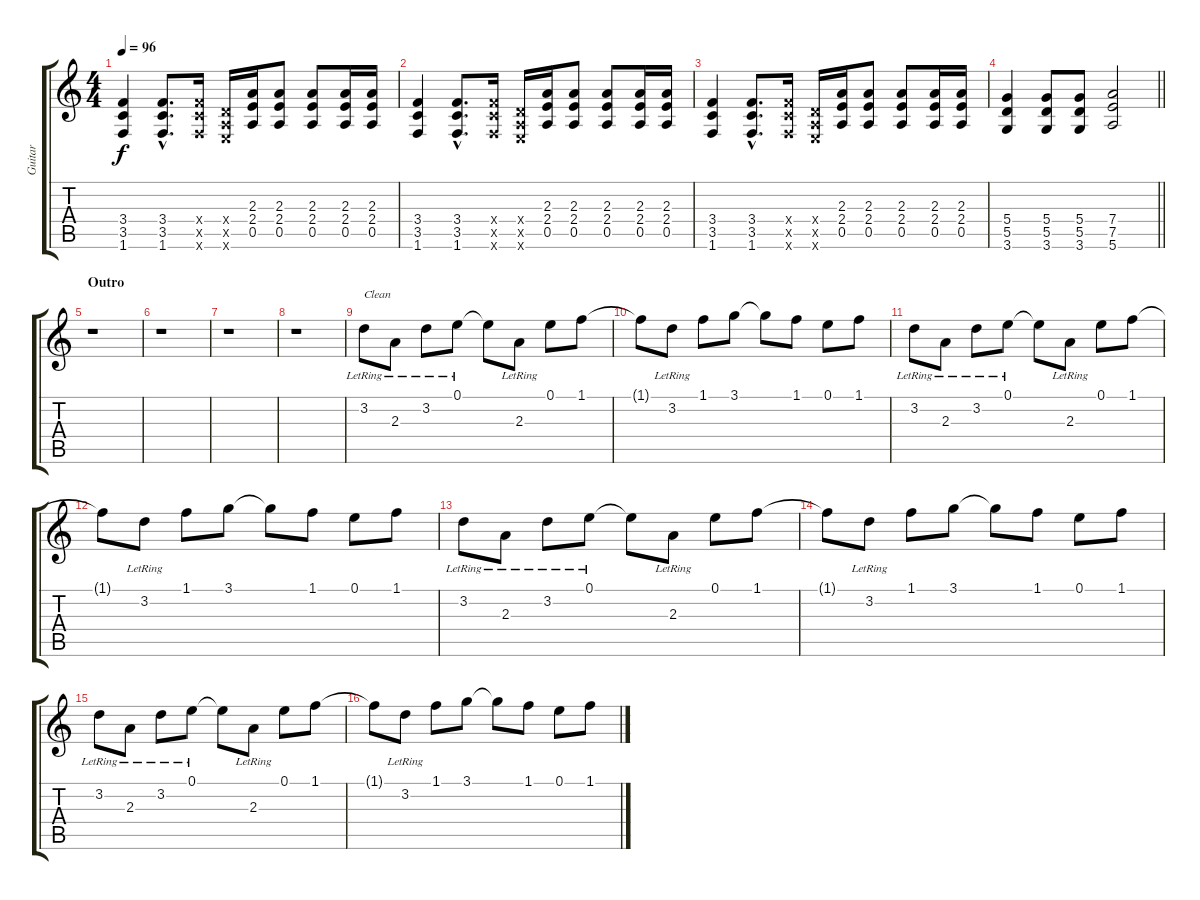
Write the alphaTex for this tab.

\track ("Guitar" "Guitar") {instrument electricguitarclean}
\staff {score tabs}
\tuning (E4 B3 G3 D3 A2 E2) {hide}
\ts (4 4)
\tempo 96
\clef g2
\ks c
(3.4 3.5 1.6).4{dy f instrument distortionguitar} (3.4{hac} 3.5{hac} 1.6{hac}).8{d} (3.4{x} 3.5{x} 1.6{x}).16 (0.4{x} 0.5{x} 0.6{x}).16 (2.3 2.4 0.5).16 (2.3 2.4 0.5).8 (2.3 2.4 0.5).8 (2.3 2.4 0.5).16 (2.3 2.4 0.5).16 |
(3.4 3.5 1.6).4{instrument distortionguitar} (3.4{hac} 3.5{hac} 1.6{hac}).8{d} (3.4{x} 3.5{x} 1.6{x}).16 (0.4{x} 0.5{x} 0.6{x}).16 (2.3 2.4 0.5).16 (2.3 2.4 0.5).8 (2.3 2.4 0.5).8 (2.3 2.4 0.5).16 (2.3 2.4 0.5).16 |
(3.4 3.5 1.6).4{instrument distortionguitar} (3.4{hac} 3.5{hac} 1.6{hac}).8{d} (3.4{x} 3.5{x} 1.6{x}).16 (0.4{x} 0.5{x} 0.6{x}).16 (2.3 2.4 0.5).16 (2.3 2.4 0.5).8 (2.3 2.4 0.5).8 (2.3 2.4 0.5).16 (2.3 2.4 0.5).16 |
\barLineRight lightlight
(5.4 5.5 3.6).4{instrument distortionguitar} (5.4 5.5 3.6).8 (5.4 5.5 3.6).8 (7.4 7.5 5.6).2 |
\section ("" "Outro")
r.1 |
r.1 |
r.1 |
r.1 |
3.2{lr}.8{txt "Clean" instrument electricguitarclean} 2.3{lr}.8 3.2{lr}.8 0.1{lr}.8 0.1{t}.8 2.3{lr}.8 0.1.8 1.1.8 |
1.1{t}.8 3.2{lr}.8 1.1.8 3.1.8 3.1{t}.8 1.1.8 0.1.8 1.1.8 |
3.2{lr}.8 2.3{lr}.8 3.2{lr}.8 0.1{lr}.8 0.1{t}.8 2.3{lr}.8 0.1.8 1.1.8 |
1.1{t}.8 3.2{lr}.8 1.1.8 3.1.8 3.1{t}.8 1.1.8 0.1.8 1.1.8 |
3.2{lr}.8 2.3{lr}.8 3.2{lr}.8 0.1{lr}.8 0.1{t}.8 2.3{lr}.8 0.1.8 1.1.8 |
1.1{t}.8 3.2{lr}.8 1.1.8 3.1.8 3.1{t}.8 1.1.8 0.1.8 1.1.8 |
3.2{lr}.8 2.3{lr}.8 3.2{lr}.8 0.1{lr}.8 0.1{t}.8 2.3{lr}.8 0.1.8 1.1.8 |
1.1{t}.8 3.2{lr}.8 1.1.8 3.1.8 3.1{t}.8 1.1.8 0.1.8 1.1.8
